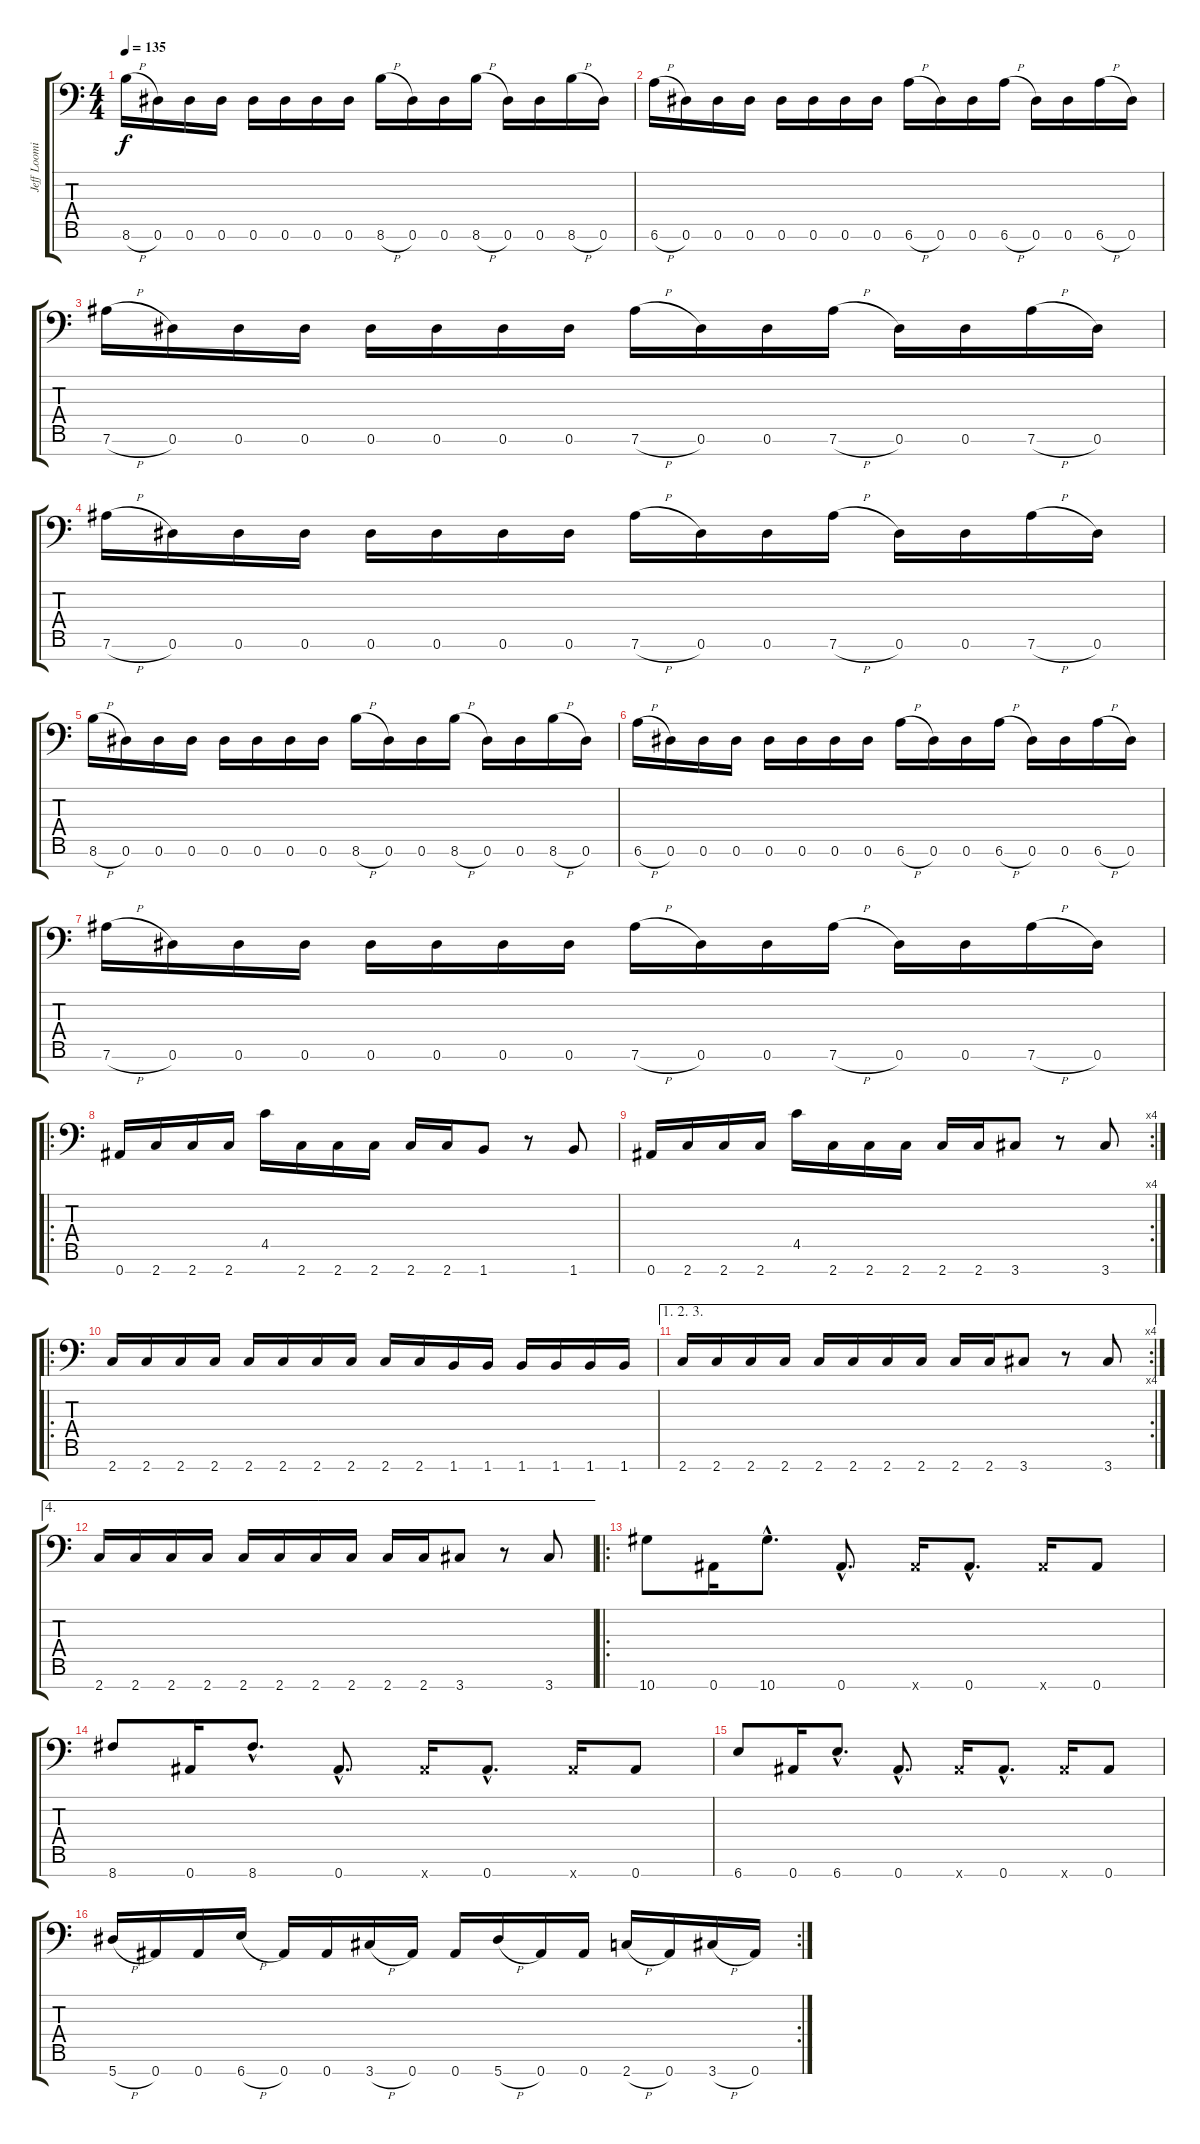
\track ("Jeff Loomis Lead" "Jeff Loomi") {instrument distortionguitar}
\staff {score tabs}
\tuning (Eb4 Bb3 Gb3 Db3 Ab2 Eb2 Bb1) {hide}
\ts (4 4)
\tempo 135
\clef f4
\ks c
8.6{h}.16{dy f} 0.6.16 0.6.16 0.6.16 0.6.16 0.6.16 0.6.16 0.6.16 8.6{h}.16 0.6.16 0.6.16 8.6{h}.16 0.6.16 0.6.16 8.6{h}.16 0.6.16 |
6.6{h}.16 0.6.16 0.6.16 0.6.16 0.6.16 0.6.16 0.6.16 0.6.16 6.6{h}.16 0.6.16 0.6.16 6.6{h}.16 0.6.16 0.6.16 6.6{h}.16 0.6.16 |
7.6{h}.16 0.6.16 0.6.16 0.6.16 0.6.16 0.6.16 0.6.16 0.6.16 7.6{h}.16 0.6.16 0.6.16 7.6{h}.16 0.6.16 0.6.16 7.6{h}.16 0.6.16 |
7.6{h}.16 0.6.16 0.6.16 0.6.16 0.6.16 0.6.16 0.6.16 0.6.16 7.6{h}.16 0.6.16 0.6.16 7.6{h}.16 0.6.16 0.6.16 7.6{h}.16 0.6.16 |
8.6{h}.16 0.6.16 0.6.16 0.6.16 0.6.16 0.6.16 0.6.16 0.6.16 8.6{h}.16 0.6.16 0.6.16 8.6{h}.16 0.6.16 0.6.16 8.6{h}.16 0.6.16 |
6.6{h}.16 0.6.16 0.6.16 0.6.16 0.6.16 0.6.16 0.6.16 0.6.16 6.6{h}.16 0.6.16 0.6.16 6.6{h}.16 0.6.16 0.6.16 6.6{h}.16 0.6.16 |
7.6{h}.16 0.6.16 0.6.16 0.6.16 0.6.16 0.6.16 0.6.16 0.6.16 7.6{h}.16 0.6.16 0.6.16 7.6{h}.16 0.6.16 0.6.16 7.6{h}.16 0.6.16 |
\ro
0.7.16 2.7.16 2.7.16 2.7.16 4.5.16 2.7.16 2.7.16 2.7.16 2.7.16 2.7.16 1.7.8 r.8 1.7.8 |
\rc 4
0.7.16 2.7.16 2.7.16 2.7.16 4.5.16 2.7.16 2.7.16 2.7.16 2.7.16 2.7.16 3.7.8 r.8 3.7.8 |
\ro
2.7.16 2.7.16 2.7.16 2.7.16 2.7.16 2.7.16 2.7.16 2.7.16 2.7.16 2.7.16 1.7.16 1.7.16 1.7.16 1.7.16 1.7.16 1.7.16 |
\ae (1 2 3)
\rc 4
2.7.16 2.7.16 2.7.16 2.7.16 2.7.16 2.7.16 2.7.16 2.7.16 2.7.16 2.7.16 3.7.8 r.8 3.7.8 |
\ae 4
2.7.16 2.7.16 2.7.16 2.7.16 2.7.16 2.7.16 2.7.16 2.7.16 2.7.16 2.7.16 3.7.8 r.8 3.7.8 |
\ro
10.7.8 0.7.16 10.7{hac}.8{d} 0.7{hac}.8{d} 0.7{x}.16 0.7{hac}.8{d} 0.7{x}.16 0.7.8 |
8.7.8 0.7.16 8.7{hac}.8{d} 0.7{hac}.8{d} 0.7{x}.16 0.7{hac}.8{d} 0.7{x}.16 0.7.8 |
6.7.8 0.7.16 6.7{hac}.8{d} 0.7{hac}.8{d} 0.7{x}.16 0.7{hac}.8{d} 0.7{x}.16 0.7.8 |
\rc 2
5.7{h}.16 0.7.16 0.7.16 6.7{h}.16 0.7.16 0.7.16 3.7{h}.16 0.7.16 0.7.16 5.7{h}.16 0.7.16 0.7.16 2.7{h}.16 0.7.16 3.7{h}.16 0.7.16
